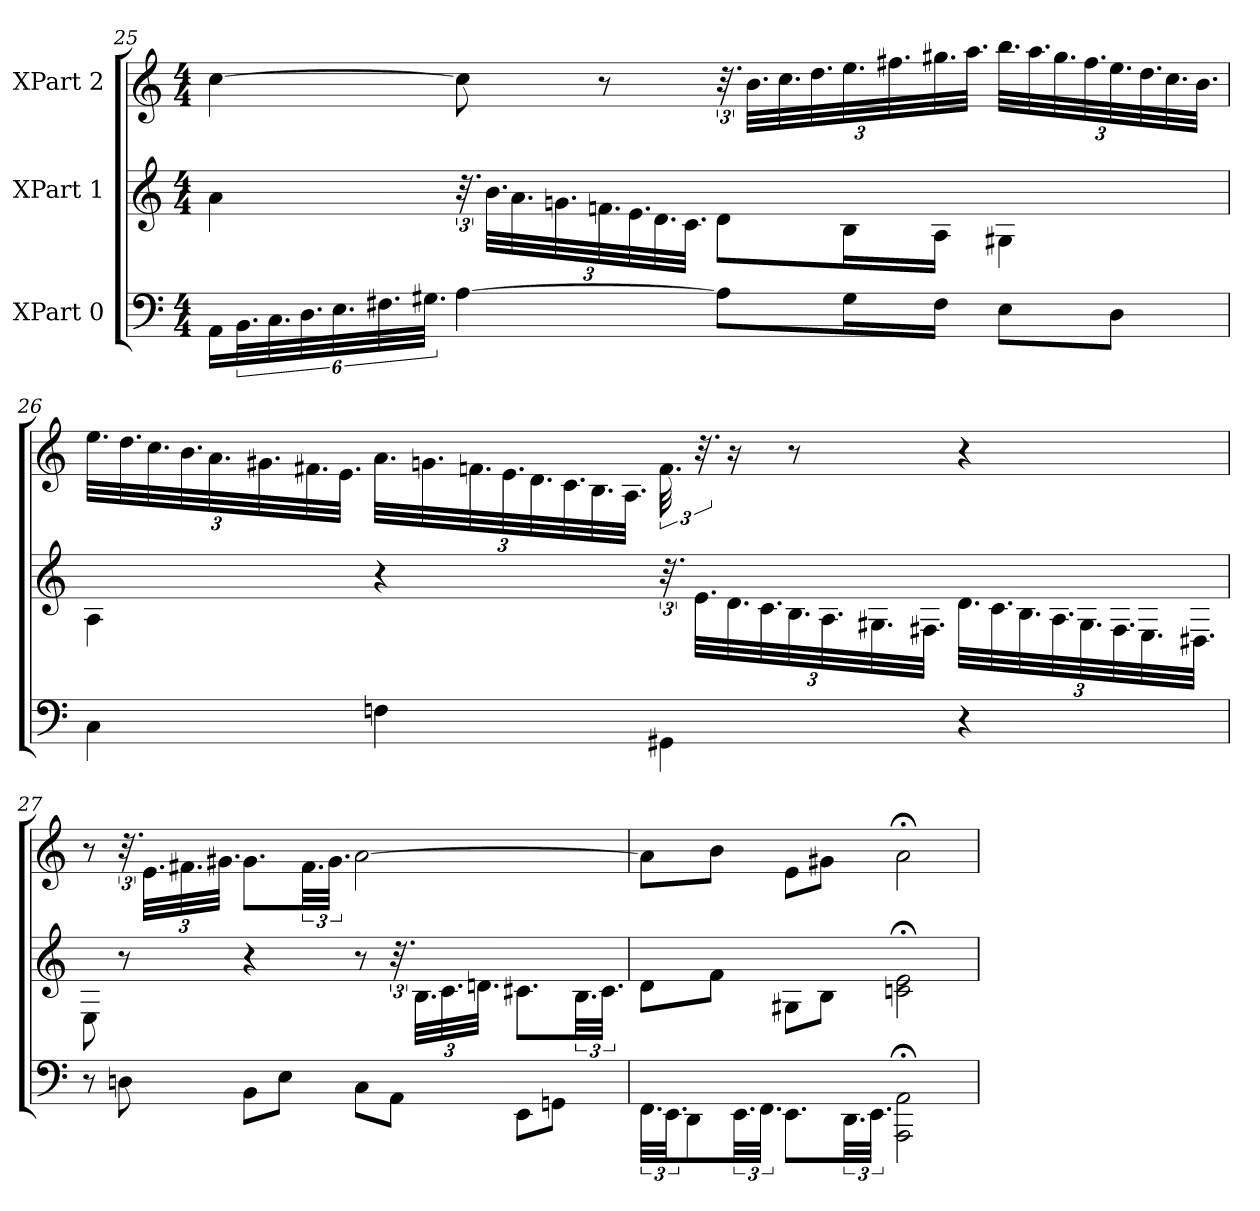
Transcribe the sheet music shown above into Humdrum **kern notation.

**kern	**kern	**kern
*part3	*part2	*part1
*staff3	*staff2	*staff1
*I"XPart 0	*I"XPart 1	*I"XPart 2
*clefF4	*clefG2	*clefG2
*k[]	*k[]	*k[]
*M4/4	*M4/4	*M4/4
=25	=25	=25
16AA\L	4a\	[4cc\
48.BB\	.	.
48.C\	.	.
48.D\	.	.
48.E\	.	.
48.F#X\	.	.
48.G#X\J	.	.
[4A\	48.r	8cc\]
.	48.b\L	.
.	48.a\	.
.	48.gn\	.
.	48.fn\	8r
.	48.e\	.
.	48.d\	.
.	48.c\J	.
8A\L]	8d\L	48.r
.	.	48.b\L
.	.	48.cc\
.	.	48.dd\
16G#\	16B\	48.ee\
.	.	48.ff#X\
16F#\J	16A\J	48.gg#X\
.	.	48.aa\J
8E\L	4G#X\	48.bb\L
.	.	48.aa\
.	.	48.gg#\
.	.	48.ff#\
8D\J	.	48.ee\
.	.	48.dd\
.	.	48.cc\
.	.	48.b\J
=26	=26	=26
4C\	4A\	48.ee\L
.	.	48.dd\
.	.	48.cc\
.	.	48.b\
.	.	48.a\
.	.	48.g#X\
.	.	48.f#X\
.	.	48.e\J
4Fn\	4r	48.a\L
.	.	48.gn\
.	.	48.fn\
.	.	48.e\
.	.	48.d\
.	.	48.c\
.	.	48.B\
.	.	48.A\J
4GG#X\	48.r	48.f\
.	48.e\L	48.r
.	48.d\	16r
.	48.c\	.
.	48.B\	8r
.	48.A\	.
.	48.G#X\	.
.	48.F#X\J	.
4r	48.d\L	4r
.	48.c\	.
.	48.B\	.
.	48.A\	.
.	48.G#\	.
.	48.F#\	.
.	48.E\	.
.	48.D#X\J	.
=27	=27	=27
8r	8E\	8r
8Dn\	8r	48.r
.	.	48.e\L
.	.	48.f#X\
.	.	48.g#X\J
8BB\L	4r	8.g#\L
8E\J	.	.
.	.	48.f#\
.	.	48.g#\J
8C\L	8r	[2a\
8AA\J	48.r	.
.	48.B\L	.
.	48.c\	.
.	48.dn\J	.
8EE\L	8.c#X\L	.
8GGn\J	.	.
.	48.B\	.
.	48.c#\J	.
=28	=28	=28
48.FF\L	8d\L	8a\L]
48.EE\	.	.
8DD\	.	.
.	8f\J	8b\J
48.EE\	.	.
48.FF\J	.	.
8.EE\L	8G#X\L	8e\L
.	8B\J	8g#X\J
48.DD\	.	.
48.EE\J	.	.
2AAA\;< 2AA\;<	2e\;< 2cn\;<	2a;<\
=	=	=
*-	*-	*-
